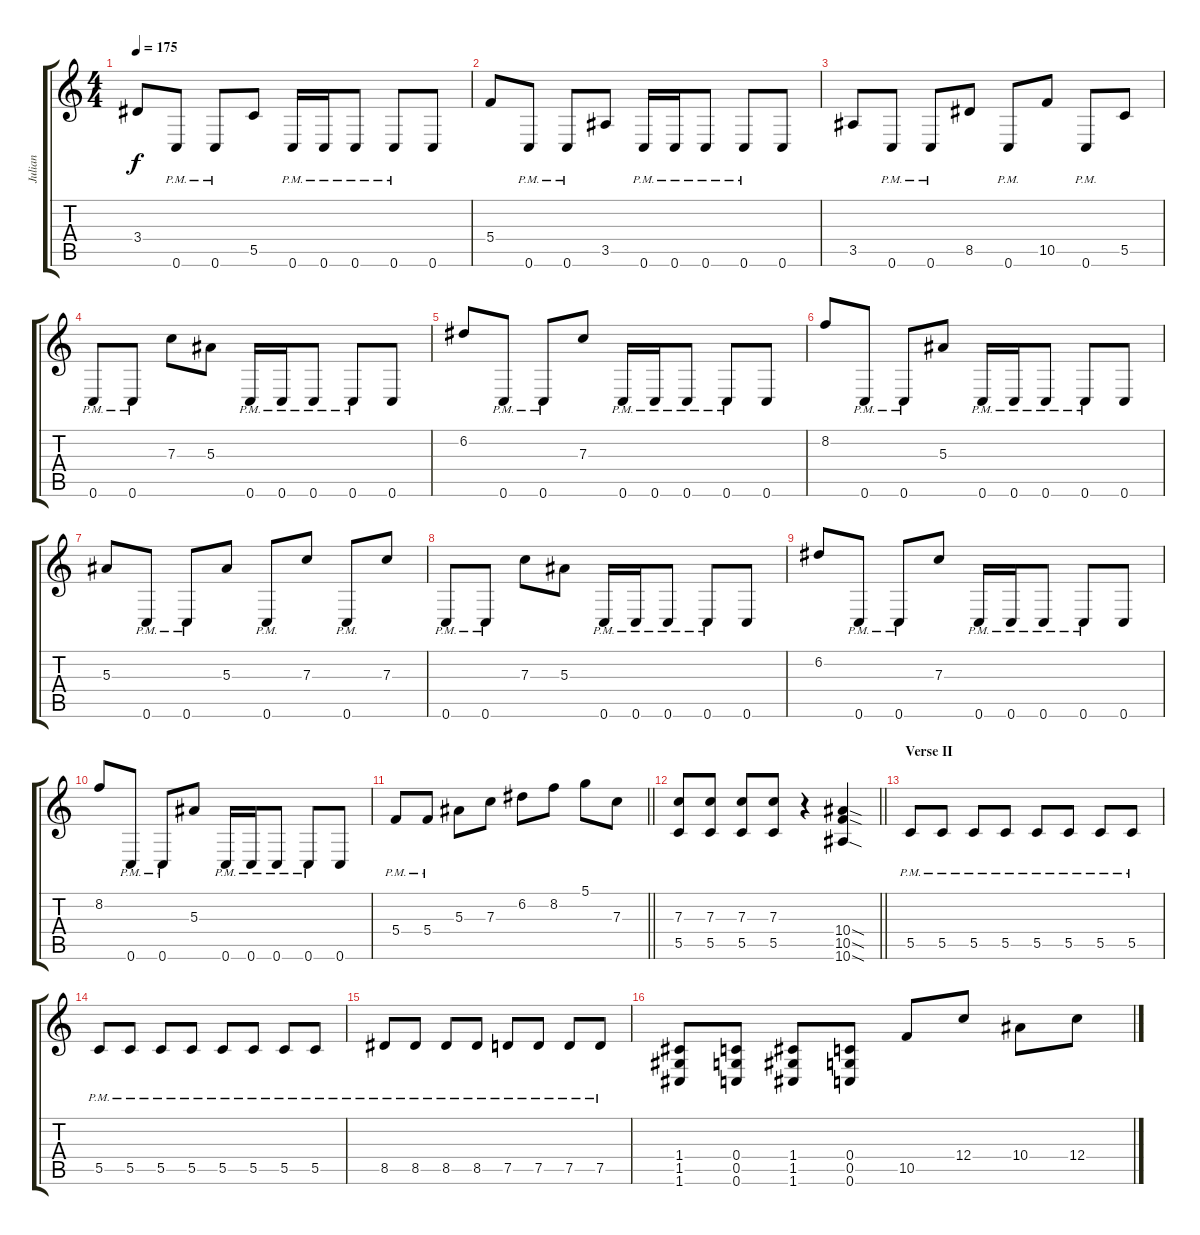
\track ("Julian" "Julian") {instrument distortionguitar}
\staff {score tabs}
\tuning (D4 A3 F3 C3 G2 C2) {hide}
\ts (4 4)
\tempo 175
\clef g2
\ks c
3.4.8{dy f} 0.6{pm}.8 0.6{pm}.8 5.5.8 0.6{pm}.16 0.6{pm}.16 0.6{pm}.8 0.6{pm}.8 0.6.8 |
5.4.8 0.6{pm}.8 0.6{pm}.8 3.5.8 0.6{pm}.16 0.6{pm}.16 0.6{pm}.8 0.6{pm}.8 0.6.8 |
3.5.8 0.6{pm}.8 0.6{pm}.8 8.5.8 0.6{pm}.8 10.5.8 0.6{pm}.8 5.5.8 |
0.6{pm}.8 0.6{pm}.8 7.3.8 5.3.8 0.6{pm}.16 0.6{pm}.16 0.6{pm}.8 0.6{pm}.8 0.6.8 |
6.2.8 0.6{pm}.8 0.6{pm}.8 7.3.8 0.6{pm}.16 0.6{pm}.16 0.6{pm}.8 0.6{pm}.8 0.6.8 |
8.2.8 0.6{pm}.8 0.6{pm}.8 5.3.8 0.6{pm}.16 0.6{pm}.16 0.6{pm}.8 0.6{pm}.8 0.6.8 |
5.3.8 0.6{pm}.8 0.6{pm}.8 5.3.8 0.6{pm}.8 7.3.8 0.6{pm}.8 7.3.8 |
0.6{pm}.8 0.6{pm}.8 7.3.8 5.3.8 0.6{pm}.16 0.6{pm}.16 0.6{pm}.8 0.6{pm}.8 0.6.8 |
6.2.8 0.6{pm}.8 0.6{pm}.8 7.3.8 0.6{pm}.16 0.6{pm}.16 0.6{pm}.8 0.6{pm}.8 0.6.8 |
8.2.8 0.6{pm}.8 0.6{pm}.8 5.3.8 0.6{pm}.16 0.6{pm}.16 0.6{pm}.8 0.6{pm}.8 0.6.8 |
\barLineRight lightlight
5.4{pm}.8 5.4{pm}.8 5.3.8 7.3.8 6.2.8 8.2.8 5.1.8 7.3.8 |
\barLineRight lightlight
(7.3 5.5).8 (7.3 5.5).8 (7.3 5.5).8 (7.3 5.5).8 r.4 (10.4{sod} 10.5{sod} 10.6{sod}).4 |
\section ("" "Verse II")
5.5{pm}.8 5.5{pm}.8 5.5{pm}.8 5.5{pm}.8 5.5{pm}.8 5.5{pm}.8 5.5{pm}.8 5.5{pm}.8 |
5.5{pm}.8 5.5{pm}.8 5.5{pm}.8 5.5{pm}.8 5.5{pm}.8 5.5{pm}.8 5.5{pm}.8 5.5{pm}.8 |
8.5{pm}.8 8.5{pm}.8 8.5{pm}.8 8.5{pm}.8 7.5{pm}.8 7.5{pm}.8 7.5{pm}.8 7.5{pm}.8 |
(1.4 1.5 1.6).8 (0.4 0.5 0.6).8 (1.4 1.5 1.6).8 (0.4 0.5 0.6).8 10.5.8 12.4.8 10.4.8 12.4.8
